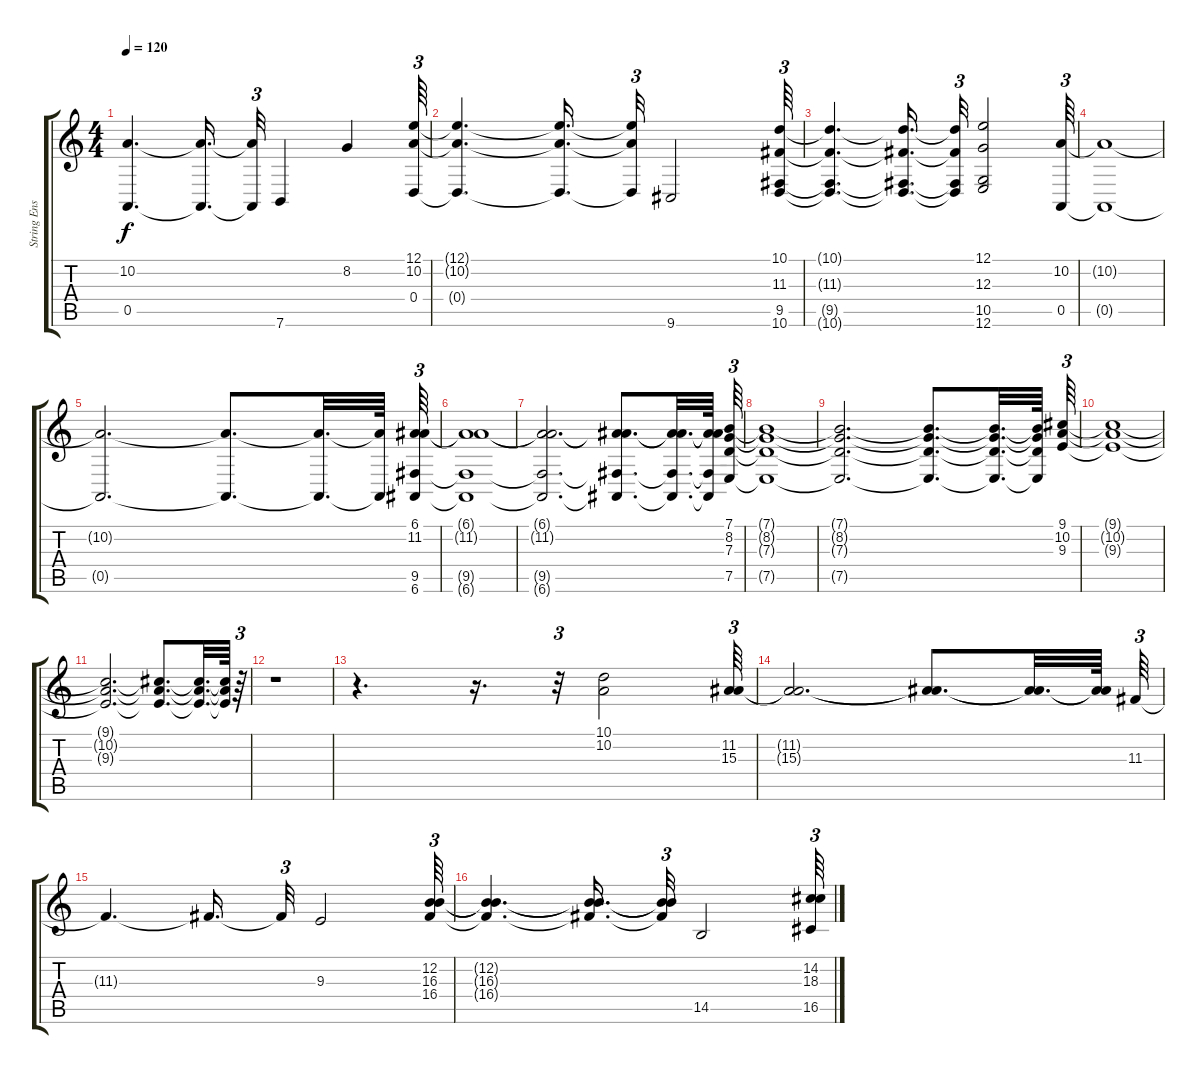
\track ("String Ensemble" "String Ens") {instrument stringensemble2}
\staff {score tabs}
\tuning (E4 B3 G3 D3 A2 E2) {hide}
\ts (4 4)
\tempo 120
\clef g2
\ks c
(10.2{t} 0.5{t}).4{d dy f} (10.2{t} 0.5{t}).16{d} (10.2{t} 0.5{t}).32{tu (3 2)} 7.6.4 8.2.4 (12.1 10.2 0.4).64{tu (3 2)} |
(12.1{t} 10.2{t} 0.4{t}).4{d} (12.1{t} 10.2{t} 0.4{t}).16{d} (12.1{t} 10.2{t} 0.4{t}).32{tu (3 2)} 9.6.2 (10.1 11.3 9.5 10.6).64{tu (3 2)} |
(10.1{t} 11.3{t} 9.5{t} 10.6{t}).4{d} (10.1{t} 11.3{t} 9.5{t} 10.6{t}).16{d} (10.1{t} 11.3{t} 9.5{t} 10.6{t}).32{tu (3 2)} (12.1 12.3 10.5 12.6).2 (10.2 0.5).64{tu (3 2)} |
(10.2{t} 0.5{t}).1 |
(10.2{t} 0.5{t}).2{d} (10.2{t} 0.5{t}).8{d} (10.2{t} 0.5{t}).32{d} (10.2{t} 0.5{t}).64 (6.1 11.2 9.5 6.6).64{tu (3 2)} |
(6.1{t} 11.2{t} 9.5{t} 6.6{t}).1 |
(6.1{t} 11.2{t} 9.5{t} 6.6{t}).2{d} (6.1{t} 11.2{t} 9.5{t} 6.6{t}).8{d} (6.1{t} 11.2{t} 9.5{t} 6.6{t}).32{d} (6.1{t} 11.2{t} 9.5{t} 6.6{t}).64 (7.1 8.2 7.3 7.5).64{tu (3 2)} |
(7.1{t} 8.2{t} 7.3{t} 7.5{t}).1 |
(7.1{t} 8.2{t} 7.3{t} 7.5{t}).2{d} (7.1{t} 8.2{t} 7.3{t} 7.5{t}).8{d} (7.1{t} 8.2{t} 7.3{t} 7.5{t}).32{d} (7.1{t} 8.2{t} 7.3{t} 7.5{t}).64 (9.1 10.2 9.3).64{tu (3 2)} |
(9.1{t} 10.2{t} 9.3{t}).1 |
(9.1{t} 10.2{t} 9.3{t}).2{d} (9.1{t} 10.2{t} 9.3{t}).8{d} (9.1{t} 10.2{t} 9.3{t}).32{d} (9.1{t} 10.2{t} 9.3{t}).64 r.64{tu (3 2)} |
r.1 |
r.4{d} r.16{d} r.32{tu (3 2)} (10.1 10.2).2 (11.2 15.3).64{tu (3 2)} |
(11.2{t} 15.3{t}).2{d} (11.2{t} 15.3{t}).8{d} (11.2{t} 15.3{t}).32{d} (11.2{t} 15.3{t}).64 11.3.64{tu (3 2)} |
11.3{t}.4{d} 11.3{t}.16{d} 11.3{t}.32{tu (3 2)} 9.3.2 (12.2 16.3 16.4).64{tu (3 2)} |
(12.2{t} 16.3{t} 16.4{t}).4{d} (12.2{t} 16.3{t} 16.4{t}).16{d} (12.2{t} 16.3{t} 16.4{t}).32{tu (3 2)} 14.5.2 (14.2 18.3 16.5).64{tu (3 2)}
